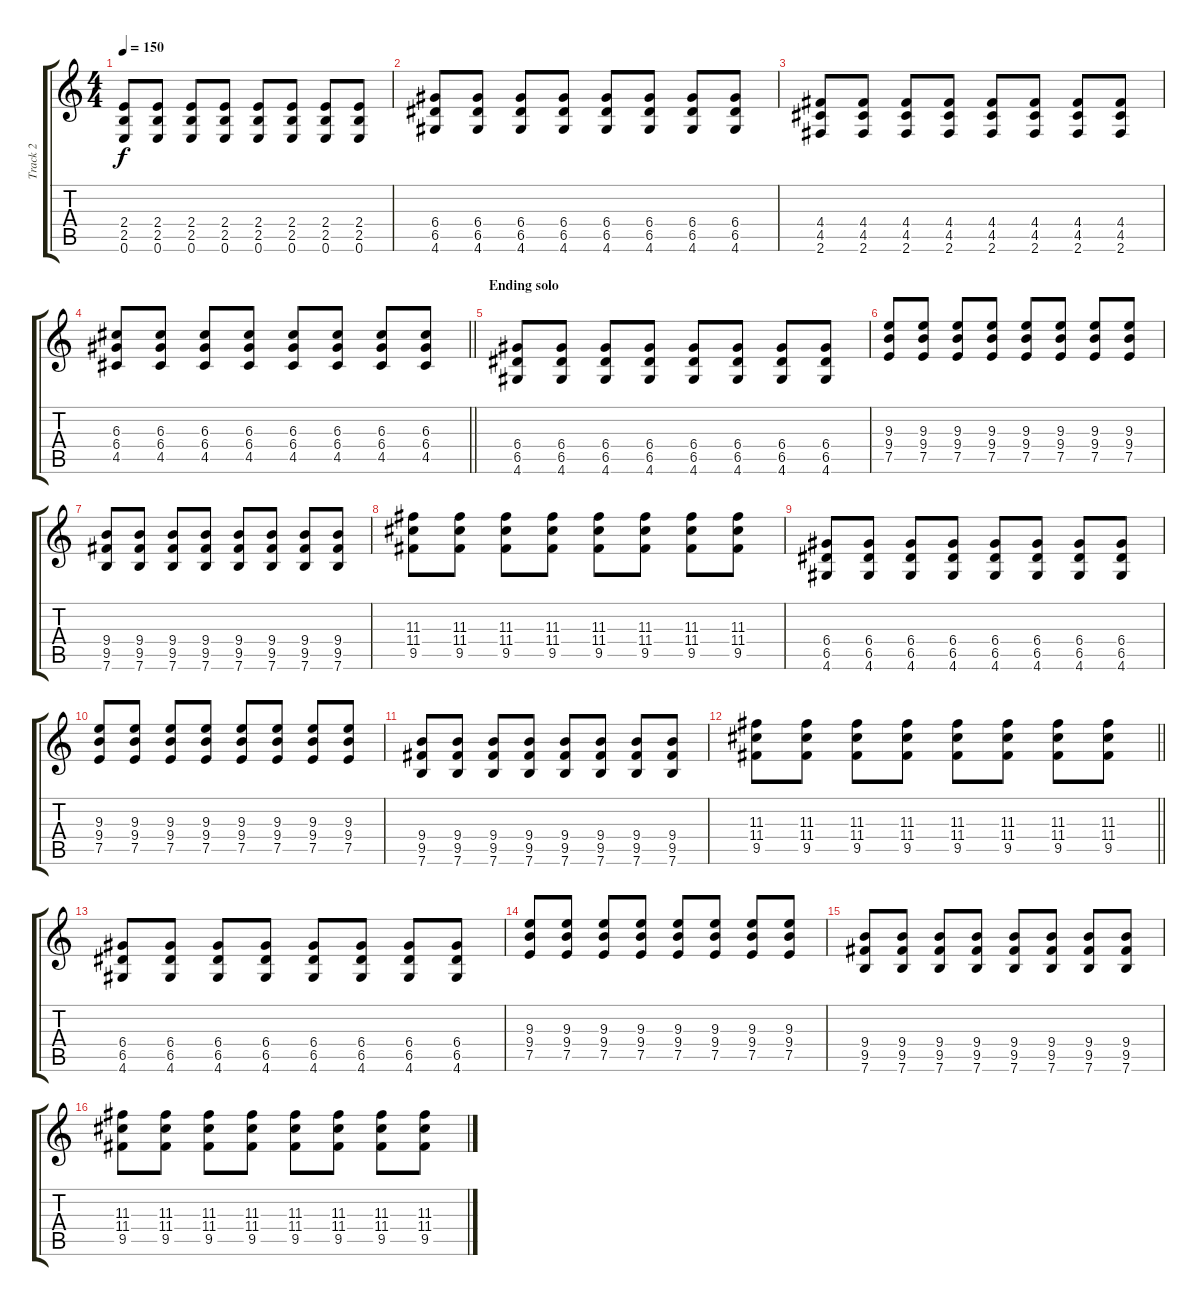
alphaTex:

\track ("Track 2" "Track 2") {instrument distortionguitar}
\staff {score tabs}
\tuning (E4 B3 G3 D3 A2 E2) {hide}
\ts (4 4)
\tempo 150
\clef g2
\ks c
(2.4 2.5 0.6).8{dy f} (2.4 2.5 0.6).8 (2.4 2.5 0.6).8 (2.4 2.5 0.6).8 (2.4 2.5 0.6).8 (2.4 2.5 0.6).8 (2.4 2.5 0.6).8 (2.4 2.5 0.6).8 |
(6.4 6.5 4.6).8 (6.4 6.5 4.6).8 (6.4 6.5 4.6).8 (6.4 6.5 4.6).8 (6.4 6.5 4.6).8 (6.4 6.5 4.6).8 (6.4 6.5 4.6).8 (6.4 6.5 4.6).8 |
(4.4 4.5 2.6).8 (4.4 4.5 2.6).8 (4.4 4.5 2.6).8 (4.4 4.5 2.6).8 (4.4 4.5 2.6).8 (4.4 4.5 2.6).8 (4.4 4.5 2.6).8 (4.4 4.5 2.6).8 |
\barLineRight lightlight
(6.3 6.4 4.5).8 (6.3 6.4 4.5).8 (6.3 6.4 4.5).8 (6.3 6.4 4.5).8 (6.3 6.4 4.5).8 (6.3 6.4 4.5).8 (6.3 6.4 4.5).8 (6.3 6.4 4.5).8 |
\section ("" "Ending solo")
(6.4 6.5 4.6).8 (6.4 6.5 4.6).8 (6.4 6.5 4.6).8 (6.4 6.5 4.6).8 (6.4 6.5 4.6).8 (6.4 6.5 4.6).8 (6.4 6.5 4.6).8 (6.4 6.5 4.6).8 |
(9.3 9.4 7.5).8 (9.3 9.4 7.5).8 (9.3 9.4 7.5).8 (9.3 9.4 7.5).8 (9.3 9.4 7.5).8 (9.3 9.4 7.5).8 (9.3 9.4 7.5).8 (9.3 9.4 7.5).8 |
(9.4 9.5 7.6).8 (9.4 9.5 7.6).8 (9.4 9.5 7.6).8 (9.4 9.5 7.6).8 (9.4 9.5 7.6).8 (9.4 9.5 7.6).8 (9.4 9.5 7.6).8 (9.4 9.5 7.6).8 |
(11.3 11.4 9.5).8 (11.3 11.4 9.5).8 (11.3 11.4 9.5).8 (11.3 11.4 9.5).8 (11.3 11.4 9.5).8 (11.3 11.4 9.5).8 (11.3 11.4 9.5).8 (11.3 11.4 9.5).8 |
(6.4 6.5 4.6).8 (6.4 6.5 4.6).8 (6.4 6.5 4.6).8 (6.4 6.5 4.6).8 (6.4 6.5 4.6).8 (6.4 6.5 4.6).8 (6.4 6.5 4.6).8 (6.4 6.5 4.6).8 |
(9.3 9.4 7.5).8 (9.3 9.4 7.5).8 (9.3 9.4 7.5).8 (9.3 9.4 7.5).8 (9.3 9.4 7.5).8 (9.3 9.4 7.5).8 (9.3 9.4 7.5).8 (9.3 9.4 7.5).8 |
(9.4 9.5 7.6).8 (9.4 9.5 7.6).8 (9.4 9.5 7.6).8 (9.4 9.5 7.6).8 (9.4 9.5 7.6).8 (9.4 9.5 7.6).8 (9.4 9.5 7.6).8 (9.4 9.5 7.6).8 |
\barLineRight lightlight
(11.3 11.4 9.5).8 (11.3 11.4 9.5).8 (11.3 11.4 9.5).8 (11.3 11.4 9.5).8 (11.3 11.4 9.5).8 (11.3 11.4 9.5).8 (11.3 11.4 9.5).8 (11.3 11.4 9.5).8 |
(6.4 6.5 4.6).8 (6.4 6.5 4.6).8 (6.4 6.5 4.6).8 (6.4 6.5 4.6).8 (6.4 6.5 4.6).8 (6.4 6.5 4.6).8 (6.4 6.5 4.6).8 (6.4 6.5 4.6).8 |
(9.3 9.4 7.5).8 (9.3 9.4 7.5).8 (9.3 9.4 7.5).8 (9.3 9.4 7.5).8 (9.3 9.4 7.5).8 (9.3 9.4 7.5).8 (9.3 9.4 7.5).8 (9.3 9.4 7.5).8 |
(9.4 9.5 7.6).8 (9.4 9.5 7.6).8 (9.4 9.5 7.6).8 (9.4 9.5 7.6).8 (9.4 9.5 7.6).8 (9.4 9.5 7.6).8 (9.4 9.5 7.6).8 (9.4 9.5 7.6).8 |
(11.3 11.4 9.5).8 (11.3 11.4 9.5).8 (11.3 11.4 9.5).8 (11.3 11.4 9.5).8 (11.3 11.4 9.5).8 (11.3 11.4 9.5).8 (11.3 11.4 9.5).8 (11.3 11.4 9.5).8
